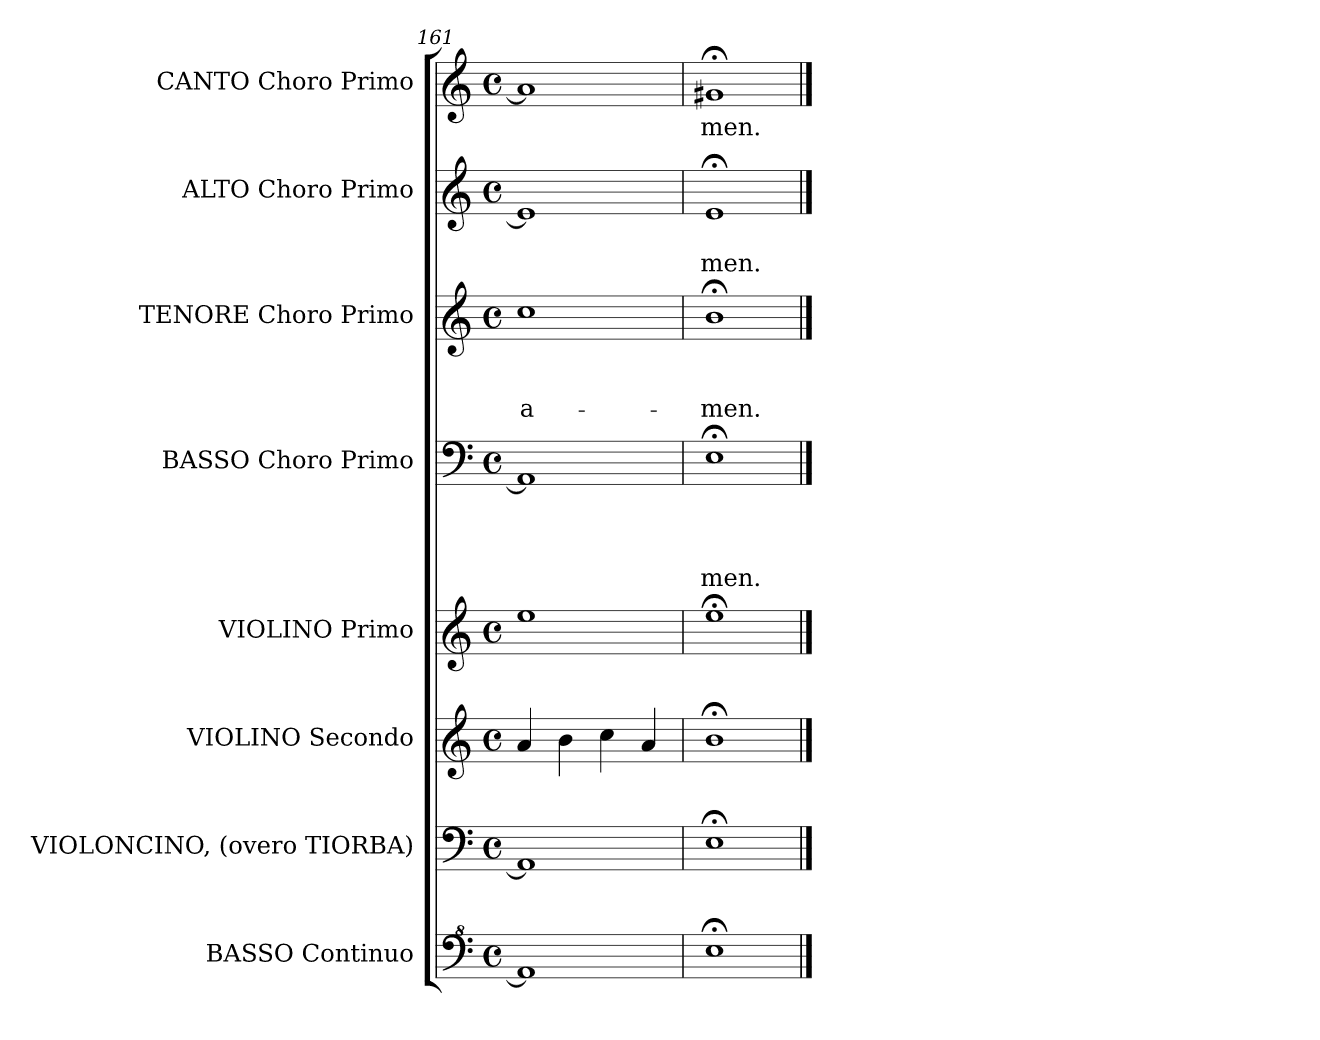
**kern	**kern	**kern	**kern	**kern	**text	**text	**text	**text	**kern	**text	**text	**text	**kern	**text	**text	**kern	**text
*part8	*part7	*part6	*part5	*part4	*part4	*part4	*part4	*part4	*part3	*part3	*part3	*part3	*part2	*part2	*part2	*part1	*part1
*staff8	*staff7	*staff6	*staff5	*staff4	*staff4	*staff4	*staff4	*staff4	*staff3	*staff3	*staff3	*staff3	*staff2	*staff2	*staff2	*staff1	*staff1
*I"BASSO Continuo	*I"VIOLONCINO, (overo TIORBA)	*I"VIOLINO Secondo	*I"VIOLINO Primo	*I"BASSO Choro Primo	*	*	*	*	*I"TENORE Choro Primo	*	*	*	*I"ALTO Choro Primo	*	*	*I"CANTO Choro Primo	*
*I'B. c.	*I'Vc.	*	*I'Vn. I	*I'B. I	*	*	*	*	*I'T. I	*	*	*	*I'A. I	*	*	*I'C. I	*
*clefF^4	*clefF4	*clefG2	*clefG2	*clefF4	*	*	*	*	*clefG2	*	*	*	*clefG2	*	*	*clefG2	*
*ITrd7c12	*	*	*	*	*	*	*	*	*	*	*	*	*	*	*	*	*
*k[]	*k[]	*k[]	*k[]	*k[]	*	*	*	*	*k[]	*	*	*	*k[]	*	*	*k[]	*
*C:	*C:	*C:	*C:	*C:	*	*	*	*	*C:	*	*	*	*C:	*	*	*C:	*
*M4/4	*M4/4	*M4/4	*M4/4	*M4/4	*	*	*	*	*M4/4	*	*	*	*M4/4	*	*	*M4/4	*
*met(c)	*met(c)	*met(c)	*met(c)	*met(c)	*	*	*	*	*met(c)	*	*	*	*met(c)	*	*	*met(c)	*
=161	=161	=161	=161	=161	=161	=161	=161	=161	=161	=161	=161	=161	=161	=161	=161	=161	=161
!	!	!	!	!	!	!	!	!	!	!	!	!LO:LY:b:rj	!	!	!	!	!
1AA]	1AA]	4a/	1ee	1AA]	.	.	.	.	1cc	.	.	a-	1e]	.	.	1a]	.
.	.	4b\	.	.	.	.	.	.	.	.	.	.	.	.	.	.	.
.	.	4cc\	.	.	.	.	.	.	.	.	.	.	.	.	.	.	.
.	.	4a/	.	.	.	.	.	.	.	.	.	.	.	.	.	.	.
=162	=162	=162	=162	=162	=162	=162	=162	=162	=162	=162	=162	=162	=162	=162	=162	=162	=162
!	!	!	!	!	!	!	!	!LO:LY:b	!	!	!	!LO:LY:b	!	!	!LO:LY:b	!	!LO:LY:b
1E;<	1E;<	1b;<	1ee;<	1E;<	.	.	.	-men.	1b;<	.	.	-men.	1e;	.	-men.	1g#X;	-men.
==	==	==	==	==	==	==	==	==	==	==	==	==	==	==	==	==	==
*-	*-	*-	*-	*-	*-	*-	*-	*-	*-	*-	*-	*-	*-	*-	*-	*-	*-
